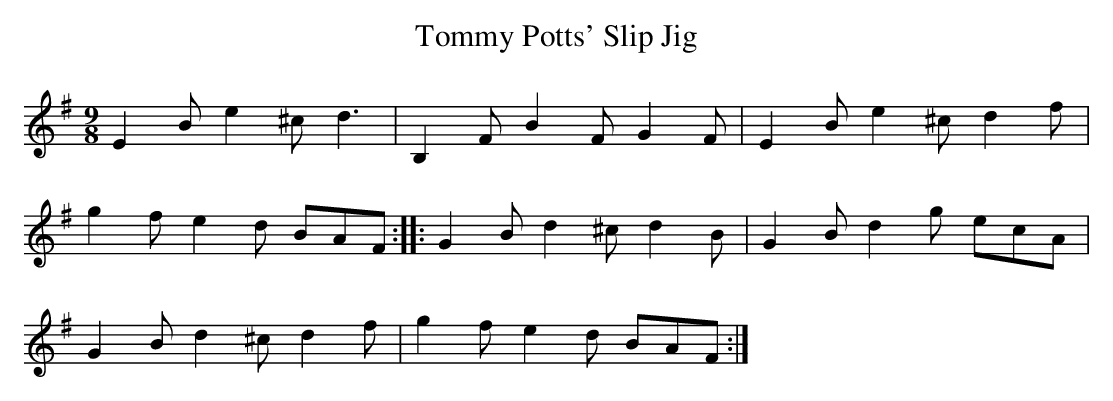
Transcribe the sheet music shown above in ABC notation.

X:1
T:Tommy Potts' Slip Jig
M:9/8
L:1/8
K:Em
E2B e2^c d3 | B,2F B2F G2F | E2B e2^c d2f |
g2f e2d BAF :: G2B d2^c d2B | G2B d2g ecA |
G2B d2^c d2f | g2f e2d BAF :|
